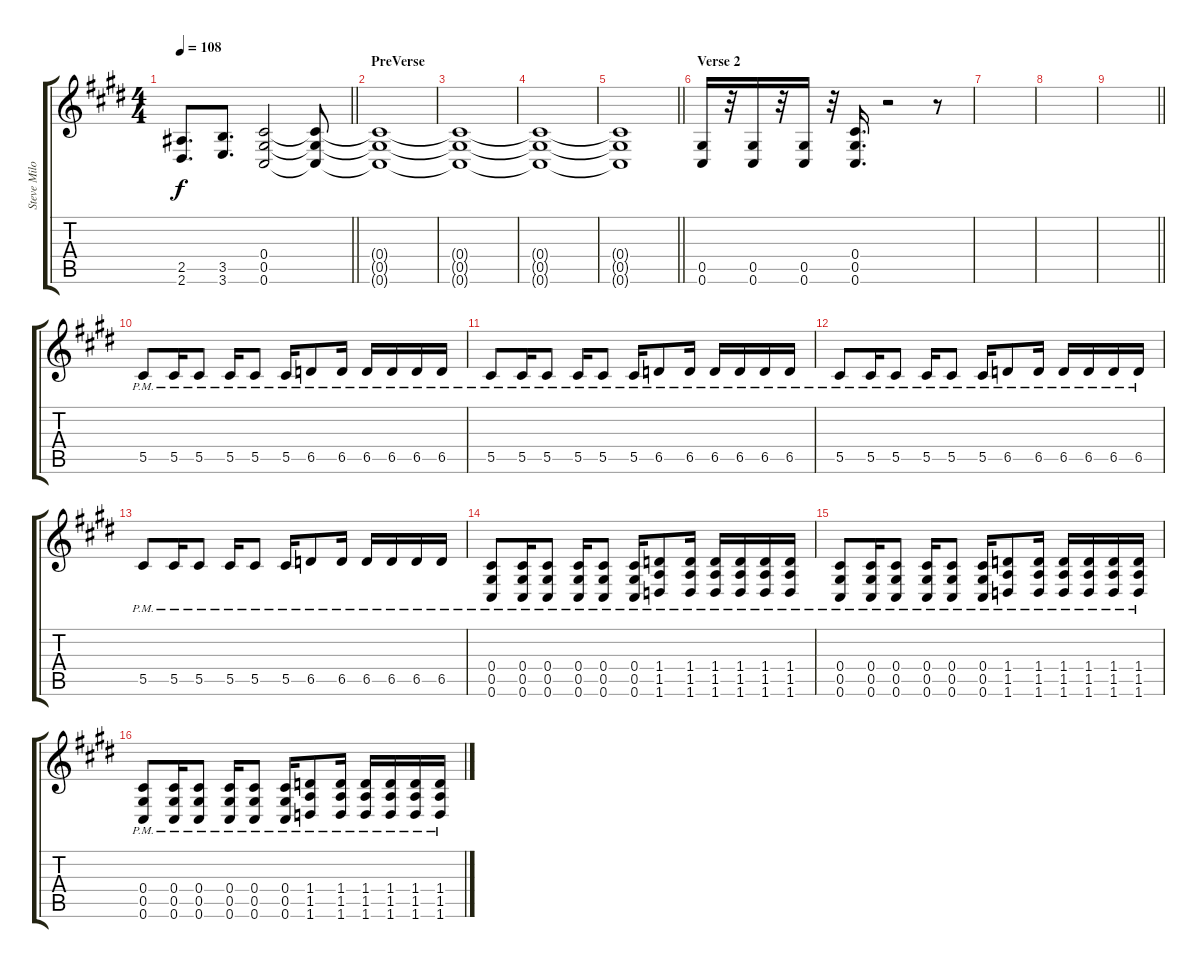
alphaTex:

\track ("Steve Miloszewski" "Steve Milo") {instrument distortionguitar}
\staff {score tabs}
\tuning (Eb4 Bb3 Gb3 Db3 Ab2 Db2) {hide}
\ts (4 4)
\tempo 108
\clef g2
\barLineRight lightlight
\ks c#minor
(2.5 2.6).8{d dy f} (3.5 3.6).8{d} (0.4 0.5 0.6).2 (0.4{t} 0.5{t} 0.6{t}).8 |
\section ("" "PreVerse")
(0.4{t} 0.5{t} 0.6{t}).1 |
(0.4{t} 0.5{t} 0.6{t}).1 |
(0.4{t} 0.5{t} 0.6{t}).1 |
\barLineRight lightlight
(0.4{t} 0.5{t} 0.6{t}).1 |
\section ("" "Verse 2")
(0.5 0.6).16 r.32 (0.5 0.6).16 r.32 (0.5 0.6).16 r.32 (0.4 0.5 0.6).16{d} r.2 r.8 |
|
|
\barLineRight lightlight
|
5.5{pm}.8 5.5{pm}.16 5.5{pm}.8 5.5{pm}.16 5.5{pm}.8 5.5{pm}.16 6.5{pm}.8 6.5{pm}.16 6.5{pm}.16 6.5{pm}.16 6.5{pm}.16 6.5{pm}.16 |
5.5{pm}.8 5.5{pm}.16 5.5{pm}.8 5.5{pm}.16 5.5{pm}.8 5.5{pm}.16 6.5{pm}.8 6.5{pm}.16 6.5{pm}.16 6.5{pm}.16 6.5{pm}.16 6.5{pm}.16 |
5.5{pm}.8 5.5{pm}.16 5.5{pm}.8 5.5{pm}.16 5.5{pm}.8 5.5{pm}.16 6.5{pm}.8 6.5{pm}.16 6.5{pm}.16 6.5{pm}.16 6.5{pm}.16 6.5{pm}.16 |
5.5{pm}.8 5.5{pm}.16 5.5{pm}.8 5.5{pm}.16 5.5{pm}.8 5.5{pm}.16 6.5{pm}.8 6.5{pm}.16 6.5{pm}.16 6.5{pm}.16 6.5{pm}.16 6.5{pm}.16 |
(0.4{pm} 0.5{pm} 0.6{pm}).8 (0.4{pm} 0.5{pm} 0.6{pm}).16 (0.4{pm} 0.5{pm} 0.6{pm}).8 (0.4{pm} 0.5{pm} 0.6{pm}).16 (0.4{pm} 0.5{pm} 0.6{pm}).8 (0.4{pm} 0.5{pm} 0.6{pm}).16 (1.4{pm} 1.5{pm} 1.6{pm}).8 (1.4{pm} 1.5{pm} 1.6{pm}).16 (1.4{pm} 1.5{pm} 1.6{pm}).16 (1.4{pm} 1.5{pm} 1.6{pm}).16 (1.4{pm} 1.5{pm} 1.6{pm}).16 (1.4{pm} 1.5{pm} 1.6{pm}).16 |
(0.4{pm} 0.5{pm} 0.6{pm}).8 (0.4{pm} 0.5{pm} 0.6{pm}).16 (0.4{pm} 0.5{pm} 0.6{pm}).8 (0.4{pm} 0.5{pm} 0.6{pm}).16 (0.4{pm} 0.5{pm} 0.6{pm}).8 (0.4{pm} 0.5{pm} 0.6{pm}).16 (1.4{pm} 1.5{pm} 1.6{pm}).8 (1.4{pm} 1.5{pm} 1.6{pm}).16 (1.4{pm} 1.5{pm} 1.6{pm}).16 (1.4{pm} 1.5{pm} 1.6{pm}).16 (1.4{pm} 1.5{pm} 1.6{pm}).16 (1.4{pm} 1.5{pm} 1.6{pm}).16 |
(0.4{pm} 0.5{pm} 0.6{pm}).8 (0.4{pm} 0.5{pm} 0.6{pm}).16 (0.4{pm} 0.5{pm} 0.6{pm}).8 (0.4{pm} 0.5{pm} 0.6{pm}).16 (0.4{pm} 0.5{pm} 0.6{pm}).8 (0.4{pm} 0.5{pm} 0.6{pm}).16 (1.4{pm} 1.5{pm} 1.6{pm}).8 (1.4{pm} 1.5{pm} 1.6{pm}).16 (1.4{pm} 1.5{pm} 1.6{pm}).16 (1.4{pm} 1.5{pm} 1.6{pm}).16 (1.4{pm} 1.5{pm} 1.6{pm}).16 (1.4{pm} 1.5{pm} 1.6{pm}).16
